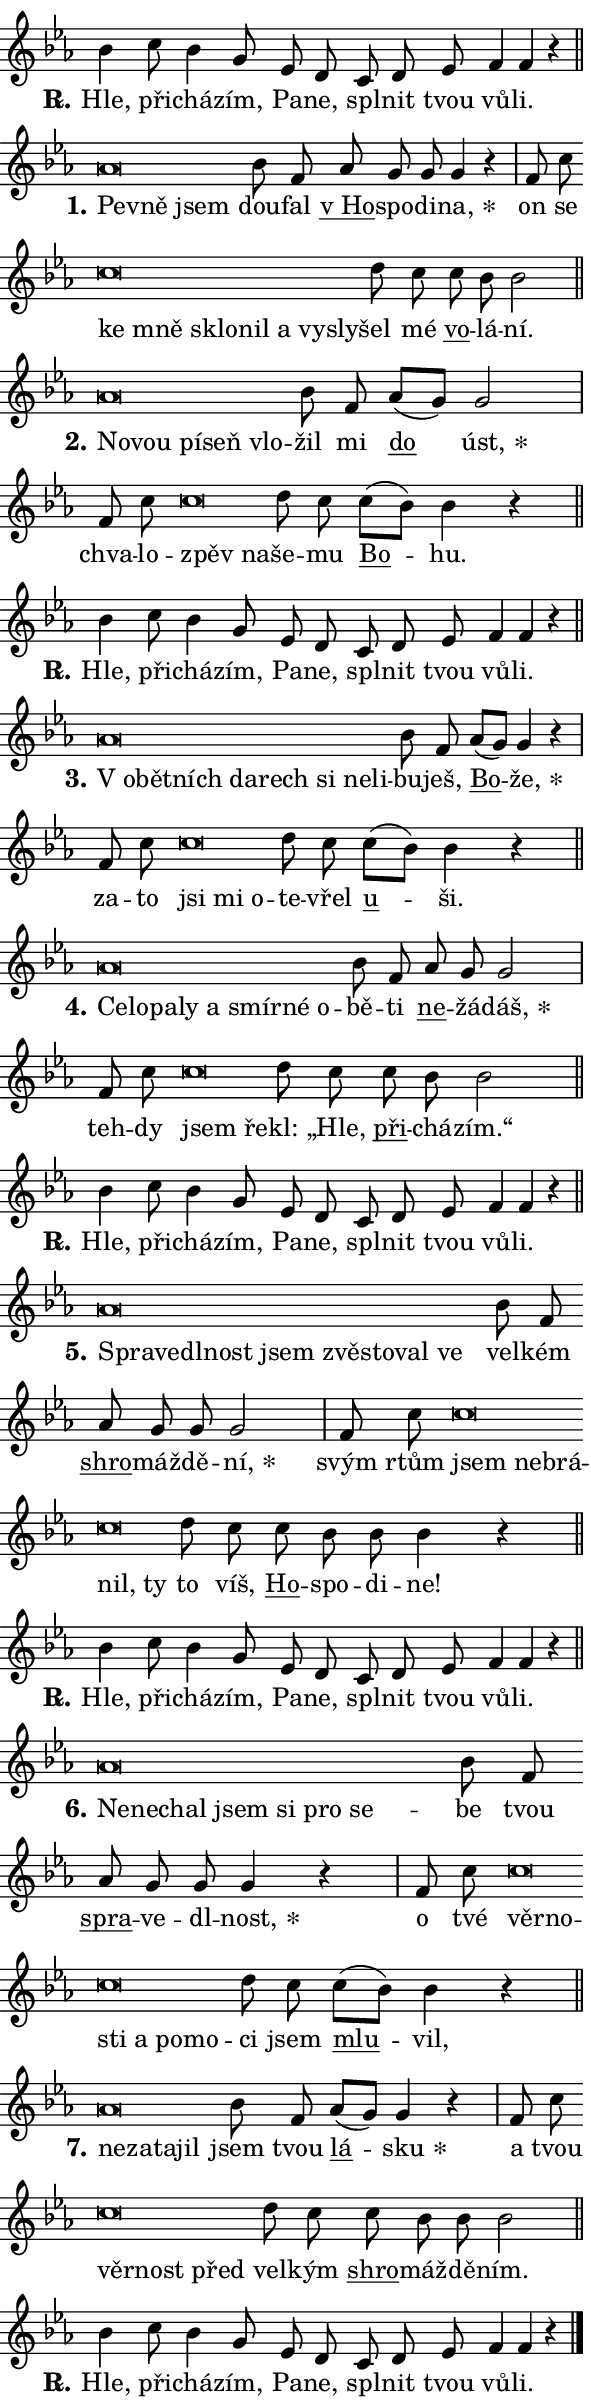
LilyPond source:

\version "2.24.0"
\header { tagline = "" }
\paper {
  indent = 0\cm
  top-margin = 0\cm
  right-margin = 0.13\cm % to fit lyric hyphens
  bottom-margin = 0\cm
  left-margin = 0\cm
  paper-width = 10\cm
  page-breaking = #ly:one-page-breaking
  system-system-spacing.basic-distance = #11
  score-system-spacing.basic-distance = #11
  ragged-last = ##f
}


%% Author: Thomas Morley
%% https://lists.gnu.org/archive/html/lilypond-user/2020-05/msg00002.html
#(define (line-position grob)
"Returns position of @var[grob} in current system:
   @code{'start}, if at first time-step
   @code{'end}, if at last time-step
   @code{'middle} otherwise
"
  (let* ((col (ly:item-get-column grob))
         (ln (ly:grob-object col 'left-neighbor))
         (rn (ly:grob-object col 'right-neighbor))
         (col-to-check-left (if (ly:grob? ln) ln col))
         (col-to-check-right (if (ly:grob? rn) rn col))
         (break-dir-left
           (and
             (ly:grob-property col-to-check-left 'non-musical #f)
             (ly:item-break-dir col-to-check-left)))
         (break-dir-right
           (and
             (ly:grob-property col-to-check-right 'non-musical #f)
             (ly:item-break-dir col-to-check-right))))
        (cond ((eqv? 1 break-dir-left) 'start)
              ((eqv? -1 break-dir-right) 'end)
              (else 'middle))))

#(define (tranparent-at-line-position vctor)
  (lambda (grob)
  "Relying on @code{line-position} select the relevant enry from @var{vctor}.
Used to determine transparency,"
    (case (line-position grob)
      ((end) (not (vector-ref vctor 0)))
      ((middle) (not (vector-ref vctor 1)))
      ((start) (not (vector-ref vctor 2))))))

noteHeadBreakVisibility =
#(define-music-function (break-visibility)(vector?)
"Makes @code{NoteHead}s transparent relying on @var{break-visibility}"
#{
  \override NoteHead.transparent =
    #(tranparent-at-line-position break-visibility)
#})

#(define delete-ledgers-for-transparent-note-heads
  (lambda (grob)
    "Reads whether a @code{NoteHead} is transparent.
If so this @code{NoteHead} is removed from @code{'note-heads} from
@var{grob}, which is supposed to be @code{LedgerLineSpanner}.
As a result ledgers are not printed for this @code{NoteHead}"
    (let* ((nhds-array (ly:grob-object grob 'note-heads))
           (nhds-list
             (if (ly:grob-array? nhds-array)
                 (ly:grob-array->list nhds-array)
                 '()))
           ;; Relies on the transparent-property being done before
           ;; Staff.LedgerLineSpanner.after-line-breaking is executed.
           ;; This is fragile ...
           (to-keep
             (remove
               (lambda (nhd)
                 (ly:grob-property nhd 'transparent #f))
               nhds-list)))
      ;; TODO find a better method to iterate over grob-arrays, similiar
      ;; to filter/remove etc for lists
      ;; For now rebuilt from scratch
      (set! (ly:grob-object grob 'note-heads)  '())
      (for-each
        (lambda (nhd)
          (ly:pointer-group-interface::add-grob grob 'note-heads nhd))
        to-keep))))

squashNotes = {
  \override NoteHead.X-extent = #'(-0.2 . 0.2)
  \override NoteHead.Y-extent = #'(-0.75 . 0)
  \override NoteHead.stencil =
    #(lambda (grob)
       (let ((pos (ly:grob-property grob 'staff-position)))
         (begin
           (if (< pos -7) (display "ERROR: Lower brevis then expected\n") (display ""))
           (if (<= pos -6) ly:text-interface::print ly:note-head::print))))
}
unSquashNotes = {
  \revert NoteHead.X-extent
  \revert NoteHead.Y-extent
  \revert NoteHead.stencil
}

hideNotes = \noteHeadBreakVisibility #begin-of-line-visible
unHideNotes = \noteHeadBreakVisibility #all-visible

% work-around for resetting accidentals
% https://lilypond.org/doc/v2.23/Documentation/notation/displaying-rhythms#unmetered-music
cadenzaMeasure = {
  \cadenzaOff
  \partial 1024 s1024
  \cadenzaOn
}

#(define-markup-command (accent layout props text) (markup?)
  "Underline accented syllable"
  (interpret-markup layout props
    #{\markup \override #'(offset . 4.3) \underline { #text }#}))

responsum = \markup \concat {
  "R" \hspace #-1.05 \path #0.1 #'((moveto 0 0.07) (lineto 0.9 0.8)) \hspace #0.05 "."
}

spaceSize = #0.6828661417322834 % exact space size for TeX Gyre Schola

\layout {
  \context {
    \Staff
    \remove "Time_signature_engraver"
    \override LedgerLineSpanner.after-line-breaking = #delete-ledgers-for-transparent-note-heads
  }
  \context {
    \Lyrics {
      \override LyricSpace.minimum-distance = \spaceSize
      \override LyricText.font-name = #"TeX Gyre Schola"
      \override LyricText.font-size = 1
      \override StanzaNumber.font-name = #"TeX Gyre Schola Bold"
      \override StanzaNumber.font-size = 1
    }
  }
  \context {
    \Score 
    \override NoteHead.text =
      #(lambda (grob) 
        (let ((pos (ly:grob-property grob 'staff-position)))
          #{\markup {
            \combine
              \halign #-0.55 \raise #(if (= pos -6) 0 0.5) \override #'(thickness . 2) \draw-line #'(3.2 . 0)
              \musicglyph "noteheads.sM1"
          }#}))
  }
}

% magnetic-lyrics.ily
%
%   written by
%     Jean Abou Samra <jean@abou-samra.fr>
%     Werner Lemberg <wl@gnu.org>
%
%   adapted by
%     Jiri Hon <jiri.hon@gmail.com>
%
% Version 2022-Apr-15

% https://www.mail-archive.com/lilypond-user@gnu.org/msg149350.html

#(define (Left_hyphen_pointer_engraver context)
   "Collect syllable-hyphen-syllable occurrences in lyrics and store
them in properties.  This engraver only looks to the left.  For
example, if the lyrics input is @code{foo -- bar}, it does the
following.

@itemize @bullet
@item
Set the @code{text} property of the @code{LyricHyphen} grob between
@q{foo} and @q{bar} to @code{foo}.

@item
Set the @code{left-hyphen} property of the @code{LyricText} grob with
text @q{foo} to the @code{LyricHyphen} grob between @q{foo} and
@q{bar}.
@end itemize

Use this auxiliary engraver in combination with the
@code{lyric-@/text::@/apply-@/magnetic-@/offset!} hook."
   (let ((hyphen #f)
         (text #f))
     (make-engraver
      (acknowledgers
       ((lyric-syllable-interface engraver grob source-engraver)
        (set! text grob)))
      (end-acknowledgers
       ((lyric-hyphen-interface engraver grob source-engraver)
        ;(when (not (grob::has-interface grob 'lyric-space-interface))
          (set! hyphen grob)));)
      ((stop-translation-timestep engraver)
       (when (and text hyphen)
         (ly:grob-set-object! text 'left-hyphen hyphen))
       (set! text #f)
       (set! hyphen #f)))))

#(define (lyric-text::apply-magnetic-offset! grob)
   "If the space between two syllables is less than the value in
property @code{LyricText@/.details@/.squash-threshold}, move the right
syllable to the left so that it gets concatenated with the left
syllable.

Use this function as a hook for
@code{LyricText@/.after-@/line-@/breaking} if the
@code{Left_@/hyphen_@/pointer_@/engraver} is active."
   (let ((hyphen (ly:grob-object grob 'left-hyphen #f)))
     (when hyphen
       (let ((left-text (ly:spanner-bound hyphen LEFT)))
         (when (grob::has-interface left-text 'lyric-syllable-interface)
           (let* ((common (ly:grob-common-refpoint grob left-text X))
                  (this-x-ext (ly:grob-extent grob common X))
                  (left-x-ext
                   (begin
                     ;; Trigger magnetism for left-text.
                     (ly:grob-property left-text 'after-line-breaking)
                     (ly:grob-extent left-text common X)))
                  ;; `delta` is the gap width between two syllables.
                  (delta (- (interval-start this-x-ext)
                            (interval-end left-x-ext)))
                  (details (ly:grob-property grob 'details))
                  (threshold (assoc-get 'squash-threshold details 0.2)))
             (when (< delta threshold)
               (let* (;; We have to manipulate the input text so that
                      ;; ligatures crossing syllable boundaries are not
                      ;; disabled.  For languages based on the Latin
                      ;; script this is essentially a beautification.
                      ;; However, for non-Western scripts it can be a
                      ;; necessity.
                      (lt (ly:grob-property left-text 'text))
                      (rt (ly:grob-property grob 'text))
                      (is-space (grob::has-interface hyphen 'lyric-space-interface))
                      (space (if is-space " " ""))
                      (extra-delta (if is-space spaceSize 0))
                      ;; Append new syllable.
                      (ltrt-space (if (and (string? lt) (string? rt))
                                (string-append lt space rt)
                                (make-concat-markup (list lt space rt))))
                      ;; Right-align `ltrt` to the right side.
                      (ltrt-space-markup (grob-interpret-markup
                               grob
                               (make-translate-markup
                                (cons (interval-length this-x-ext) 0)
                                (make-right-align-markup ltrt-space)))))
                 (begin
                   ;; Don't print `left-text`.
                   (ly:grob-set-property! left-text 'stencil #f)
                   ;; Set text and stencil (which holds all collected
                   ;; syllables so far) and shift it to the left.
                   (ly:grob-set-property! grob 'text ltrt-space)
                   (ly:grob-set-property! grob 'stencil ltrt-space-markup)
                   (ly:grob-translate-axis! grob (- (- delta extra-delta)) X))))))))))


#(define (lyric-hyphen::displace-bounds-first grob)
   ;; Make very sure this callback isn't triggered too early.
   (let ((left (ly:spanner-bound grob LEFT))
         (right (ly:spanner-bound grob RIGHT)))
     (ly:grob-property left 'after-line-breaking)
     (ly:grob-property right 'after-line-breaking)
     (ly:lyric-hyphen::print grob)))

squashThreshold = #0.4

\layout {
  \context {
    \Lyrics
    \consists #Left_hyphen_pointer_engraver
    \override LyricText.after-line-breaking =
      #lyric-text::apply-magnetic-offset!
    \override LyricHyphen.stencil = #lyric-hyphen::displace-bounds-first
    \override LyricText.details.squash-threshold = \squashThreshold
    \override LyricHyphen.minimum-distance = 0
    \override LyricHyphen.minimum-length = \squashThreshold
  }
}

squashText = \override LyricText.details.squash-threshold = 9999
unSquashText = \override LyricText.details.squash-threshold = \squashThreshold

leftText = \override LyricText.self-alignment-X = #LEFT
unLeftText = \revert LyricText.self-alignment-X

starOffset = #(lambda (grob) 
                (let ((x_offset (ly:self-alignment-interface::aligned-on-x-parent grob)))
                  (if (= x_offset 0) 0 (+ x_offset 1.2))))

star = #(define-music-function (syllable)(string?)
"Append star separator at the end of a syllable"
#{
  \once \override LyricText.X-offset = #starOffset
  \lyricmode { \markup {
    #syllable
    \override #'((font-name . "TeX Gyre Schola Bold")) \hspace #0.2 \lower #0.65 \larger "*"
  } }
#})

starAccent = #(define-music-function (syllable)(string?)
"Append star separator at the end of a syllable and make accent"
#{
  \once \override LyricText.X-offset = #starOffset
  \lyricmode { \markup {
    \accent #syllable
    \override #'((font-name . "TeX Gyre Schola Bold")) \hspace #0.2 \lower #0.65 \larger "*"
  } }
#})

breath = #(define-music-function (syllable)(string?)
"Append breathing indicator at the end of a syllable"
#{
  \lyricmode { \markup { #syllable "+" } }
#})

optionalBreath = #(define-music-function (syllable)(string?)
"Append optional breathing indicator at the end of a syllable"
#{
  \lyricmode { \markup { #syllable "(+)" } }
#})


\score {
    <<
        \new Voice = "melody" { \cadenzaOn \key es \major \relative { bes'4 c8 bes4 g8 \bar "" es d \bar "" c d es \bar "" f4 f r \cadenzaMeasure \bar "||" \break } }
        \new Lyrics \lyricsto "melody" { \lyricmode { \set stanza = \responsum
Hle, při -- chá -- zím, Pa -- ne, spl -- nit tvou vů -- li. } }
    >>
    \layout {}
}

\score {
    <<
        \new Voice = "melody" { \cadenzaOn \key es \major \relative { \squashNotes as'\breve*1/16 \hideNotes \breve*1/16 \breve*1/16 \bar "" \unHideNotes \unSquashNotes bes8 f \bar "" as g g g4 r \cadenzaMeasure \bar "|" f8 c' \bar "" \squashNotes c\breve*1/16 \hideNotes \breve*1/16 \bar "" \breve*1/16 \bar "" \breve*1/16 \bar "" \breve*1/16 \bar "" \breve*1/16 \breve*1/16 \bar "" \unHideNotes \unSquashNotes d8 c \bar "" c bes bes2 \cadenzaMeasure \bar "||" \break } }
        \new Lyrics \lyricsto "melody" { \lyricmode { \set stanza = "1."
\leftText Pev -- \squashText ně jsem \unLeftText \unSquashText dou -- fal \markup \accent "v Ho" -- spo -- di -- \star na, on se \leftText ke \squashText mně sklo -- nil a vy -- sly -- \unLeftText \unSquashText šel mé \markup \accent vo -- lá -- ní. } }
    >>
    \layout {}
}

\score {
    <<
        \new Voice = "melody" { \cadenzaOn \key es \major \relative { \squashNotes as'\breve*1/16 \hideNotes \breve*1/16 \bar "" \breve*1/16 \bar "" \breve*1/16 \breve*1/16 \bar "" \unHideNotes \unSquashNotes bes8 f \bar "" as[( g)] g2 \cadenzaMeasure \bar "|" f8 c' \bar "" \squashNotes c\breve*1/16 \hideNotes \breve*1/16 \bar "" \unHideNotes \unSquashNotes d8 c \bar "" c[( bes)] bes4 r \cadenzaMeasure \bar "||" \break } }
        \new Lyrics \lyricsto "melody" { \lyricmode { \set stanza = "2."
\leftText No -- \squashText vou pí -- seň vlo -- \unLeftText \unSquashText žil mi \markup \accent do \star úst, chva -- lo -- \leftText zpěv \squashText na -- \unLeftText \unSquashText še -- mu \markup \accent Bo -- hu. } }
    >>
    \layout {}
}

\score {
    <<
        \new Voice = "melody" { \cadenzaOn \key es \major \relative { bes'4 c8 bes4 g8 \bar "" es d \bar "" c d es \bar "" f4 f r \cadenzaMeasure \bar "||" \break } }
        \new Lyrics \lyricsto "melody" { \lyricmode { \set stanza = \responsum
Hle, při -- chá -- zím, Pa -- ne, spl -- nit tvou vů -- li. } }
    >>
    \layout {}
}

\score {
    <<
        \new Voice = "melody" { \cadenzaOn \key es \major \relative { \squashNotes as'\breve*1/16 \hideNotes \breve*1/16 \bar "" \breve*1/16 \bar "" \breve*1/16 \bar "" \breve*1/16 \bar "" \breve*1/16 \bar "" \breve*1/16 \breve*1/16 \bar "" \unHideNotes \unSquashNotes bes8 f \bar "" as[( g)] g4 r \cadenzaMeasure \bar "|" f8 c' \bar "" \squashNotes c\breve*1/16 \hideNotes \breve*1/16 \breve*1/16 \bar "" \unHideNotes \unSquashNotes d8 c \bar "" c[( bes)] bes4 r \cadenzaMeasure \bar "||" \break } }
        \new Lyrics \lyricsto "melody" { \lyricmode { \set stanza = "3."
\leftText "V o" -- \squashText bět -- ních da -- rech si ne -- li -- \unLeftText \unSquashText bu -- ješ, \markup \accent Bo -- \star že, za -- to \leftText jsi \squashText mi o -- \unLeftText \unSquashText te -- vřel \markup \accent u -- ši. } }
    >>
    \layout {}
}

\score {
    <<
        \new Voice = "melody" { \cadenzaOn \key es \major \relative { \squashNotes as'\breve*1/16 \hideNotes \breve*1/16 \bar "" \breve*1/16 \bar "" \breve*1/16 \bar "" \breve*1/16 \bar "" \breve*1/16 \bar "" \breve*1/16 \breve*1/16 \bar "" \unHideNotes \unSquashNotes bes8 f \bar "" as g g2 \cadenzaMeasure \bar "|" f8 c' \bar "" \squashNotes c\breve*1/16 \hideNotes \breve*1/16 \bar "" \unHideNotes \unSquashNotes d8 c \bar "" c bes bes2 \cadenzaMeasure \bar "||" \break } }
        \new Lyrics \lyricsto "melody" { \lyricmode { \set stanza = "4."
\leftText Ce -- \squashText lo -- pa -- ly a smír -- né o -- \unLeftText \unSquashText bě -- ti \markup \accent ne -- žá -- \star dáš, teh -- dy \leftText jsem \squashText ře -- \unLeftText \unSquashText kl: „Hle, \markup \accent při -- chá -- zím.“ } }
    >>
    \layout {}
}

\score {
    <<
        \new Voice = "melody" { \cadenzaOn \key es \major \relative { bes'4 c8 bes4 g8 \bar "" es d \bar "" c d es \bar "" f4 f r \cadenzaMeasure \bar "||" \break } }
        \new Lyrics \lyricsto "melody" { \lyricmode { \set stanza = \responsum
Hle, při -- chá -- zím, Pa -- ne, spl -- nit tvou vů -- li. } }
    >>
    \layout {}
}

\score {
    <<
        \new Voice = "melody" { \cadenzaOn \key es \major \relative { \squashNotes as'\breve*1/16 \hideNotes \breve*1/16 \bar "" \breve*1/16 \bar "" \breve*1/16 \bar "" \breve*1/16 \bar "" \breve*1/16 \bar "" \breve*1/16 \bar "" \breve*1/16 \breve*1/16 \bar "" \unHideNotes \unSquashNotes bes8 f \bar "" as g g g2 \cadenzaMeasure \bar "|" f8 c' \bar "" \squashNotes c\breve*1/16 \hideNotes \breve*1/16 \bar "" \breve*1/16 \bar "" \breve*1/16 \breve*1/16 \bar "" \unHideNotes \unSquashNotes d8 c \bar "" c bes bes bes4 r \cadenzaMeasure \bar "||" \break } }
        \new Lyrics \lyricsto "melody" { \lyricmode { \set stanza = "5."
\leftText Spra -- \squashText ve -- dl -- nost jsem zvě -- sto -- val ve \unLeftText \unSquashText vel -- kém \markup \accent shro -- máž -- dě -- \star ní, svým rtům \leftText jsem \squashText ne -- brá -- nil, ty \unLeftText \unSquashText to víš, \markup \accent Ho -- spo -- di -- ne! } }
    >>
    \layout {}
}

\score {
    <<
        \new Voice = "melody" { \cadenzaOn \key es \major \relative { bes'4 c8 bes4 g8 \bar "" es d \bar "" c d es \bar "" f4 f r \cadenzaMeasure \bar "||" \break } }
        \new Lyrics \lyricsto "melody" { \lyricmode { \set stanza = \responsum
Hle, při -- chá -- zím, Pa -- ne, spl -- nit tvou vů -- li. } }
    >>
    \layout {}
}

\score {
    <<
        \new Voice = "melody" { \cadenzaOn \key es \major \relative { \squashNotes as'\breve*1/16 \hideNotes \breve*1/16 \bar "" \breve*1/16 \bar "" \breve*1/16 \bar "" \breve*1/16 \bar "" \breve*1/16 \breve*1/16 \bar "" \unHideNotes \unSquashNotes bes8 f \bar "" as g g g4 r \cadenzaMeasure \bar "|" f8 c' \bar "" \squashNotes c\breve*1/16 \hideNotes \breve*1/16 \bar "" \breve*1/16 \bar "" \breve*1/16 \bar "" \breve*1/16 \breve*1/16 \bar "" \unHideNotes \unSquashNotes d8 c \bar "" c[( bes)] bes4 r \cadenzaMeasure \bar "||" \break } }
        \new Lyrics \lyricsto "melody" { \lyricmode { \set stanza = "6."
\leftText Ne -- \squashText ne -- chal jsem si pro se -- \unLeftText \unSquashText be tvou \markup \accent spra -- ve -- dl -- \star nost, o tvé \leftText věr -- \squashText no -- sti a po -- mo -- \unLeftText \unSquashText ci jsem \markup \accent mlu -- vil, } }
    >>
    \layout {}
}

\score {
    <<
        \new Voice = "melody" { \cadenzaOn \key es \major \relative { \squashNotes as'\breve*1/16 \hideNotes \breve*1/16 \bar "" \breve*1/16 \breve*1/16 \bar "" \unHideNotes \unSquashNotes bes8 f \bar "" as[( g)] g4 r \cadenzaMeasure \bar "|" f8 c' \bar "" \squashNotes c\breve*1/16 \hideNotes \breve*1/16 \breve*1/16 \bar "" \unHideNotes \unSquashNotes d8 c \bar "" c bes bes bes2 \cadenzaMeasure \bar "||" \break } }
        \new Lyrics \lyricsto "melody" { \lyricmode { \set stanza = "7."
\leftText ne -- \squashText za -- ta -- jil \unLeftText \unSquashText jsem tvou \markup \accent lá -- \star sku a tvou \leftText věr -- \squashText nost před \unLeftText \unSquashText vel -- kým \markup \accent shro -- máž -- dě -- ním. } }
    >>
    \layout {}
}

\score {
    <<
        \new Voice = "melody" { \cadenzaOn \key es \major \relative { bes'4 c8 bes4 g8 \bar "" es d \bar "" c d es \bar "" f4 f r \cadenzaMeasure \bar "||" \break } \bar "|." }
        \new Lyrics \lyricsto "melody" { \lyricmode { \set stanza = \responsum
Hle, při -- chá -- zím, Pa -- ne, spl -- nit tvou vů -- li. } }
    >>
    \layout {}
}
